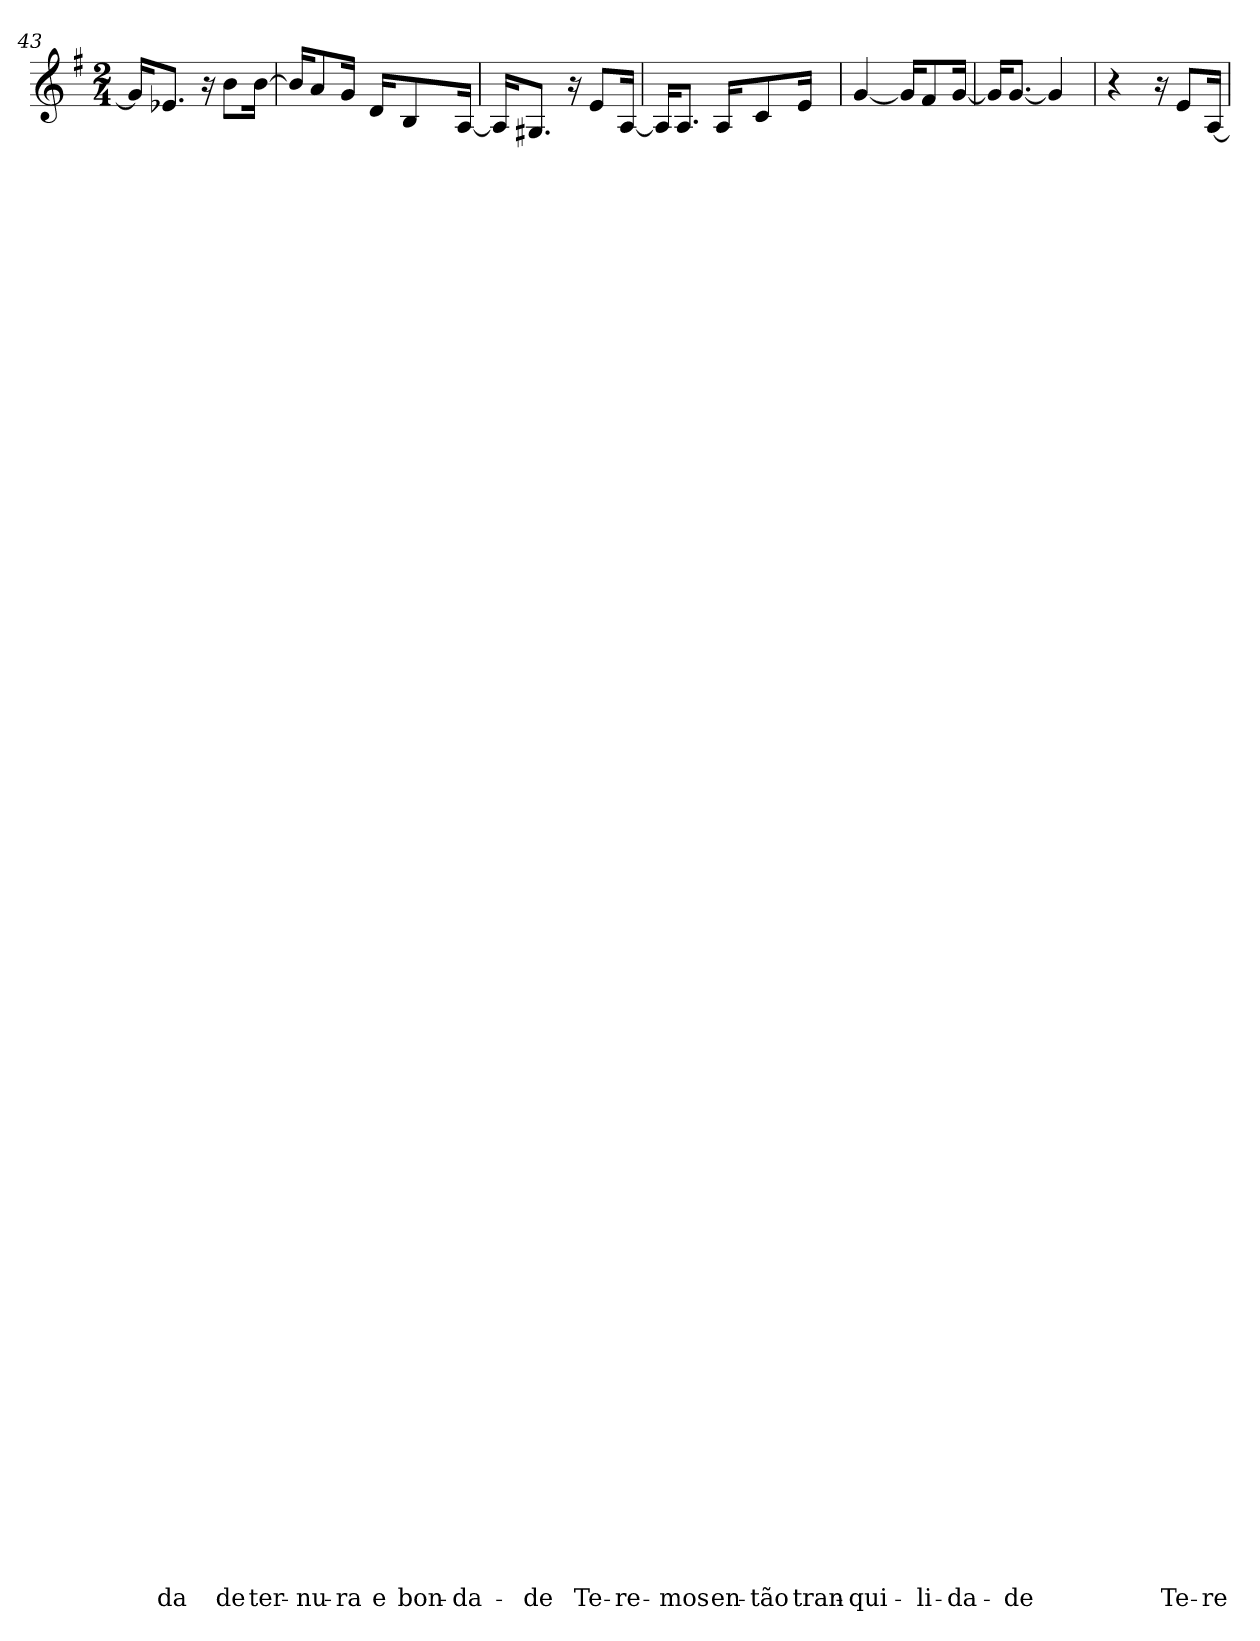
**kern	**text	**text	**text	**text	**text	**text	**text	**text	**text	**text	**text	**text	**text	**text	**text	**text	**text	**text	**text	**text	**text	**text	**text	**text	**text	**text	**text	**text	**text	**text	**text	**text	**text	**text	**text	**text	**text	**text	**text	**text	**text	**text	**text	**text	**text	**text	**text	**text	**text	**text	**text	**text	**text	**text	**text	**text	**text	**text	**text	**text	**text
*part1	*part1	*part1	*part1	*part1	*part1	*part1	*part1	*part1	*part1	*part1	*part1	*part1	*part1	*part1	*part1	*part1	*part1	*part1	*part1	*part1	*part1	*part1	*part1	*part1	*part1	*part1	*part1	*part1	*part1	*part1	*part1	*part1	*part1	*part1	*part1	*part1	*part1	*part1	*part1	*part1	*part1	*part1	*part1	*part1	*part1	*part1	*part1	*part1	*part1	*part1	*part1	*part1	*part1	*part1	*part1	*part1	*part1	*part1	*part1	*part1	*part1
*staff1	*staff1	*staff1	*staff1	*staff1	*staff1	*staff1	*staff1	*staff1	*staff1	*staff1	*staff1	*staff1	*staff1	*staff1	*staff1	*staff1	*staff1	*staff1	*staff1	*staff1	*staff1	*staff1	*staff1	*staff1	*staff1	*staff1	*staff1	*staff1	*staff1	*staff1	*staff1	*staff1	*staff1	*staff1	*staff1	*staff1	*staff1	*staff1	*staff1	*staff1	*staff1	*staff1	*staff1	*staff1	*staff1	*staff1	*staff1	*staff1	*staff1	*staff1	*staff1	*staff1	*staff1	*staff1	*staff1	*staff1	*staff1	*staff1	*staff1	*staff1	*staff1
!!LO:LB:g=z
*clefG2	*	*	*	*	*	*	*	*	*	*	*	*	*	*	*	*	*	*	*	*	*	*	*	*	*	*	*	*	*	*	*	*	*	*	*	*	*	*	*	*	*	*	*	*	*	*	*	*	*	*	*	*	*	*	*	*	*	*	*	*	*
*k[f#]	*	*	*	*	*	*	*	*	*	*	*	*	*	*	*	*	*	*	*	*	*	*	*	*	*	*	*	*	*	*	*	*	*	*	*	*	*	*	*	*	*	*	*	*	*	*	*	*	*	*	*	*	*	*	*	*	*	*	*	*	*
*G:	*	*	*	*	*	*	*	*	*	*	*	*	*	*	*	*	*	*	*	*	*	*	*	*	*	*	*	*	*	*	*	*	*	*	*	*	*	*	*	*	*	*	*	*	*	*	*	*	*	*	*	*	*	*	*	*	*	*	*	*	*
*M2/4	*	*	*	*	*	*	*	*	*	*	*	*	*	*	*	*	*	*	*	*	*	*	*	*	*	*	*	*	*	*	*	*	*	*	*	*	*	*	*	*	*	*	*	*	*	*	*	*	*	*	*	*	*	*	*	*	*	*	*	*	*
=43	=43	=43	=43	=43	=43	=43	=43	=43	=43	=43	=43	=43	=43	=43	=43	=43	=43	=43	=43	=43	=43	=43	=43	=43	=43	=43	=43	=43	=43	=43	=43	=43	=43	=43	=43	=43	=43	=43	=43	=43	=43	=43	=43	=43	=43	=43	=43	=43	=43	=43	=43	=43	=43	=43	=43	=43	=43	=43	=43	=43	=43
16g/KL]	.	.	.	.	.	.	.	.	.	.	.	.	.	.	.	.	.	.	.	.	.	.	.	.	.	.	.	.	.	.	.	.	.	.	.	.	.	.	.	.	.	.	.	.	.	.	.	.	.	.	.	.	.	.	.	.	.	.	.	.	.
!	!	!	!	!	!	!	!	!	!	!	!	!	!	!	!	!	!	!	!	!	!	!	!	!	!	!	!	!	!	!	!	!	!	!	!	!	!	!	!	!	!	!	!	!	!	!	!	!	!	!	!	!	!	!	!	!	!	!	!	!	!LO:LY:b
8.e-X/J	.	.	.	.	.	.	.	.	.	.	.	.	.	.	.	.	.	.	.	.	.	.	.	.	.	.	.	.	.	.	.	.	.	.	.	.	.	.	.	.	.	.	.	.	.	.	.	.	.	.	.	.	.	.	.	.	.	.	.	.	-da
16r	.	.	.	.	.	.	.	.	.	.	.	.	.	.	.	.	.	.	.	.	.	.	.	.	.	.	.	.	.	.	.	.	.	.	.	.	.	.	.	.	.	.	.	.	.	.	.	.	.	.	.	.	.	.	.	.	.	.	.	.	.
!	!	!	!	!	!	!	!	!	!	!	!	!	!	!	!	!	!	!	!	!	!	!	!	!	!	!	!	!	!	!	!	!	!	!	!	!	!	!	!	!	!	!	!	!	!	!	!	!	!	!	!	!	!	!	!	!	!	!	!	!	!LO:LY:b
8b\L	.	.	.	.	.	.	.	.	.	.	.	.	.	.	.	.	.	.	.	.	.	.	.	.	.	.	.	.	.	.	.	.	.	.	.	.	.	.	.	.	.	.	.	.	.	.	.	.	.	.	.	.	.	.	.	.	.	.	.	.	de
!	!	!	!	!	!	!	!	!	!	!	!	!	!	!	!	!	!	!	!	!	!	!	!	!	!	!	!	!	!	!	!	!	!	!	!	!	!	!	!	!	!	!	!	!	!	!	!	!	!	!	!	!	!	!	!	!	!	!	!	!	!LO:LY:b
[16b\Jk	.	.	.	.	.	.	.	.	.	.	.	.	.	.	.	.	.	.	.	.	.	.	.	.	.	.	.	.	.	.	.	.	.	.	.	.	.	.	.	.	.	.	.	.	.	.	.	.	.	.	.	.	.	.	.	.	.	.	.	.	ter-
=44	=44	=44	=44	=44	=44	=44	=44	=44	=44	=44	=44	=44	=44	=44	=44	=44	=44	=44	=44	=44	=44	=44	=44	=44	=44	=44	=44	=44	=44	=44	=44	=44	=44	=44	=44	=44	=44	=44	=44	=44	=44	=44	=44	=44	=44	=44	=44	=44	=44	=44	=44	=44	=44	=44	=44	=44	=44	=44	=44	=44	=44
16b/KL]	.	.	.	.	.	.	.	.	.	.	.	.	.	.	.	.	.	.	.	.	.	.	.	.	.	.	.	.	.	.	.	.	.	.	.	.	.	.	.	.	.	.	.	.	.	.	.	.	.	.	.	.	.	.	.	.	.	.	.	.	.
!	!	!	!	!	!	!	!	!	!	!	!	!	!	!	!	!	!	!	!	!	!	!	!	!	!	!	!	!	!	!	!	!	!	!	!	!	!	!	!	!	!	!	!	!	!	!	!	!	!	!	!	!	!	!	!	!	!	!	!	!	!LO:LY:b
8a/	.	.	.	.	.	.	.	.	.	.	.	.	.	.	.	.	.	.	.	.	.	.	.	.	.	.	.	.	.	.	.	.	.	.	.	.	.	.	.	.	.	.	.	.	.	.	.	.	.	.	.	.	.	.	.	.	.	.	.	.	-nu-
!	!	!	!	!	!	!	!	!	!	!	!	!	!	!	!	!	!	!	!	!	!	!	!	!	!	!	!	!	!	!	!	!	!	!	!	!	!	!	!	!	!	!	!	!	!	!	!	!	!	!	!	!	!	!	!	!	!	!	!	!	!LO:LY:b
16g/Jk	.	.	.	.	.	.	.	.	.	.	.	.	.	.	.	.	.	.	.	.	.	.	.	.	.	.	.	.	.	.	.	.	.	.	.	.	.	.	.	.	.	.	.	.	.	.	.	.	.	.	.	.	.	.	.	.	.	.	.	.	-ra
!	!	!	!	!	!	!	!	!	!	!	!	!	!	!	!	!	!	!	!	!	!	!	!	!	!	!	!	!	!	!	!	!	!	!	!	!	!	!	!	!	!	!	!	!	!	!	!	!	!	!	!	!	!	!	!	!	!	!	!	!	!LO:LY:b
16d/KL	.	.	.	.	.	.	.	.	.	.	.	.	.	.	.	.	.	.	.	.	.	.	.	.	.	.	.	.	.	.	.	.	.	.	.	.	.	.	.	.	.	.	.	.	.	.	.	.	.	.	.	.	.	.	.	.	.	.	.	.	e
!	!	!	!	!	!	!	!	!	!	!	!	!	!	!	!	!	!	!	!	!	!	!	!	!	!	!	!	!	!	!	!	!	!	!	!	!	!	!	!	!	!	!	!	!	!	!	!	!	!	!	!	!	!	!	!	!	!	!	!	!	!LO:LY:b
8B/	.	.	.	.	.	.	.	.	.	.	.	.	.	.	.	.	.	.	.	.	.	.	.	.	.	.	.	.	.	.	.	.	.	.	.	.	.	.	.	.	.	.	.	.	.	.	.	.	.	.	.	.	.	.	.	.	.	.	.	.	bon-
!	!	!	!	!	!	!	!	!	!	!	!	!	!	!	!	!	!	!	!	!	!	!	!	!	!	!	!	!	!	!	!	!	!	!	!	!	!	!	!	!	!	!	!	!	!	!	!	!	!	!	!	!	!	!	!	!	!	!	!	!	!LO:LY:b
[16A/Jk	.	.	.	.	.	.	.	.	.	.	.	.	.	.	.	.	.	.	.	.	.	.	.	.	.	.	.	.	.	.	.	.	.	.	.	.	.	.	.	.	.	.	.	.	.	.	.	.	.	.	.	.	.	.	.	.	.	.	.	.	-da-
=45	=45	=45	=45	=45	=45	=45	=45	=45	=45	=45	=45	=45	=45	=45	=45	=45	=45	=45	=45	=45	=45	=45	=45	=45	=45	=45	=45	=45	=45	=45	=45	=45	=45	=45	=45	=45	=45	=45	=45	=45	=45	=45	=45	=45	=45	=45	=45	=45	=45	=45	=45	=45	=45	=45	=45	=45	=45	=45	=45	=45	=45
16A/KL]	.	.	.	.	.	.	.	.	.	.	.	.	.	.	.	.	.	.	.	.	.	.	.	.	.	.	.	.	.	.	.	.	.	.	.	.	.	.	.	.	.	.	.	.	.	.	.	.	.	.	.	.	.	.	.	.	.	.	.	.	.
!	!	!	!	!	!	!	!	!	!	!	!	!	!	!	!	!	!	!	!	!	!	!	!	!	!	!	!	!	!	!	!	!	!	!	!	!	!	!	!	!	!	!	!	!	!	!	!	!	!	!	!	!	!	!	!	!	!	!	!	!	!LO:LY:b
8.G#X/J	.	.	.	.	.	.	.	.	.	.	.	.	.	.	.	.	.	.	.	.	.	.	.	.	.	.	.	.	.	.	.	.	.	.	.	.	.	.	.	.	.	.	.	.	.	.	.	.	.	.	.	.	.	.	.	.	.	.	.	.	-de
16r	.	.	.	.	.	.	.	.	.	.	.	.	.	.	.	.	.	.	.	.	.	.	.	.	.	.	.	.	.	.	.	.	.	.	.	.	.	.	.	.	.	.	.	.	.	.	.	.	.	.	.	.	.	.	.	.	.	.	.	.	.
!	!	!	!	!	!	!	!	!	!	!	!	!	!	!	!	!	!	!	!	!	!	!	!	!	!	!	!	!	!	!	!	!	!	!	!	!	!	!	!	!	!	!	!	!	!	!	!	!	!	!	!	!	!	!	!	!	!	!	!	!	!LO:LY:b
8e/L	.	.	.	.	.	.	.	.	.	.	.	.	.	.	.	.	.	.	.	.	.	.	.	.	.	.	.	.	.	.	.	.	.	.	.	.	.	.	.	.	.	.	.	.	.	.	.	.	.	.	.	.	.	.	.	.	.	.	.	.	Te-
!	!	!	!	!	!	!	!	!	!	!	!	!	!	!	!	!	!	!	!	!	!	!	!	!	!	!	!	!	!	!	!	!	!	!	!	!	!	!	!	!	!	!	!	!	!	!	!	!	!	!	!	!	!	!	!	!	!	!	!	!	!LO:LY:b
[16A/Jk	.	.	.	.	.	.	.	.	.	.	.	.	.	.	.	.	.	.	.	.	.	.	.	.	.	.	.	.	.	.	.	.	.	.	.	.	.	.	.	.	.	.	.	.	.	.	.	.	.	.	.	.	.	.	.	.	.	.	.	.	-re-
=46	=46	=46	=46	=46	=46	=46	=46	=46	=46	=46	=46	=46	=46	=46	=46	=46	=46	=46	=46	=46	=46	=46	=46	=46	=46	=46	=46	=46	=46	=46	=46	=46	=46	=46	=46	=46	=46	=46	=46	=46	=46	=46	=46	=46	=46	=46	=46	=46	=46	=46	=46	=46	=46	=46	=46	=46	=46	=46	=46	=46	=46
16A/KL]	.	.	.	.	.	.	.	.	.	.	.	.	.	.	.	.	.	.	.	.	.	.	.	.	.	.	.	.	.	.	.	.	.	.	.	.	.	.	.	.	.	.	.	.	.	.	.	.	.	.	.	.	.	.	.	.	.	.	.	.	.
!	!	!	!	!	!	!	!	!	!	!	!	!	!	!	!	!	!	!	!	!	!	!	!	!	!	!	!	!	!	!	!	!	!	!	!	!	!	!	!	!	!	!	!	!	!	!	!	!	!	!	!	!	!	!	!	!	!	!	!	!	!LO:LY:b
8.A/J	.	.	.	.	.	.	.	.	.	.	.	.	.	.	.	.	.	.	.	.	.	.	.	.	.	.	.	.	.	.	.	.	.	.	.	.	.	.	.	.	.	.	.	.	.	.	.	.	.	.	.	.	.	.	.	.	.	.	.	.	-mos
!	!	!	!	!	!	!	!	!	!	!	!	!	!	!	!	!	!	!	!	!	!	!	!	!	!	!	!	!	!	!	!	!	!	!	!	!	!	!	!	!	!	!	!	!	!	!	!	!	!	!	!	!	!	!	!	!	!	!	!	!	!LO:LY:b
16A/KL	.	.	.	.	.	.	.	.	.	.	.	.	.	.	.	.	.	.	.	.	.	.	.	.	.	.	.	.	.	.	.	.	.	.	.	.	.	.	.	.	.	.	.	.	.	.	.	.	.	.	.	.	.	.	.	.	.	.	.	.	en-
!	!	!	!	!	!	!	!	!	!	!	!	!	!	!	!	!	!	!	!	!	!	!	!	!	!	!	!	!	!	!	!	!	!	!	!	!	!	!	!	!	!	!	!	!	!	!	!	!	!	!	!	!	!	!	!	!	!	!	!	!	!LO:LY:b
8c/	.	.	.	.	.	.	.	.	.	.	.	.	.	.	.	.	.	.	.	.	.	.	.	.	.	.	.	.	.	.	.	.	.	.	.	.	.	.	.	.	.	.	.	.	.	.	.	.	.	.	.	.	.	.	.	.	.	.	.	.	-tão
!	!	!	!	!	!	!	!	!	!	!	!	!	!	!	!	!	!	!	!	!	!	!	!	!	!	!	!	!	!	!	!	!	!	!	!	!	!	!	!	!	!	!	!	!	!	!	!	!	!	!	!	!	!	!	!	!	!	!	!	!	!LO:LY:b
16e/Jk	.	.	.	.	.	.	.	.	.	.	.	.	.	.	.	.	.	.	.	.	.	.	.	.	.	.	.	.	.	.	.	.	.	.	.	.	.	.	.	.	.	.	.	.	.	.	.	.	.	.	.	.	.	.	.	.	.	.	.	.	tran-
=47	=47	=47	=47	=47	=47	=47	=47	=47	=47	=47	=47	=47	=47	=47	=47	=47	=47	=47	=47	=47	=47	=47	=47	=47	=47	=47	=47	=47	=47	=47	=47	=47	=47	=47	=47	=47	=47	=47	=47	=47	=47	=47	=47	=47	=47	=47	=47	=47	=47	=47	=47	=47	=47	=47	=47	=47	=47	=47	=47	=47	=47
!	!	!	!	!	!	!	!	!	!	!	!	!	!	!	!	!	!	!	!	!	!	!	!	!	!	!	!	!	!	!	!	!	!	!	!	!	!	!	!	!	!	!	!	!	!	!	!	!	!	!	!	!	!	!	!	!	!	!	!	!	!LO:LY:b
[4g/	.	.	.	.	.	.	.	.	.	.	.	.	.	.	.	.	.	.	.	.	.	.	.	.	.	.	.	.	.	.	.	.	.	.	.	.	.	.	.	.	.	.	.	.	.	.	.	.	.	.	.	.	.	.	.	.	.	.	.	.	-qui-
16g/KL]	.	.	.	.	.	.	.	.	.	.	.	.	.	.	.	.	.	.	.	.	.	.	.	.	.	.	.	.	.	.	.	.	.	.	.	.	.	.	.	.	.	.	.	.	.	.	.	.	.	.	.	.	.	.	.	.	.	.	.	.	.
!	!	!	!	!	!	!	!	!	!	!	!	!	!	!	!	!	!	!	!	!	!	!	!	!	!	!	!	!	!	!	!	!	!	!	!	!	!	!	!	!	!	!	!	!	!	!	!	!	!	!	!	!	!	!	!	!	!	!	!	!	!LO:LY:b
8f#/	.	.	.	.	.	.	.	.	.	.	.	.	.	.	.	.	.	.	.	.	.	.	.	.	.	.	.	.	.	.	.	.	.	.	.	.	.	.	.	.	.	.	.	.	.	.	.	.	.	.	.	.	.	.	.	.	.	.	.	.	-li-
!	!	!	!	!	!	!	!	!	!	!	!	!	!	!	!	!	!	!	!	!	!	!	!	!	!	!	!	!	!	!	!	!	!	!	!	!	!	!	!	!	!	!	!	!	!	!	!	!	!	!	!	!	!	!	!	!	!	!	!	!	!LO:LY:b
[16g/Jk	.	.	.	.	.	.	.	.	.	.	.	.	.	.	.	.	.	.	.	.	.	.	.	.	.	.	.	.	.	.	.	.	.	.	.	.	.	.	.	.	.	.	.	.	.	.	.	.	.	.	.	.	.	.	.	.	.	.	.	.	-da-
=48	=48	=48	=48	=48	=48	=48	=48	=48	=48	=48	=48	=48	=48	=48	=48	=48	=48	=48	=48	=48	=48	=48	=48	=48	=48	=48	=48	=48	=48	=48	=48	=48	=48	=48	=48	=48	=48	=48	=48	=48	=48	=48	=48	=48	=48	=48	=48	=48	=48	=48	=48	=48	=48	=48	=48	=48	=48	=48	=48	=48	=48
16g/KL]	.	.	.	.	.	.	.	.	.	.	.	.	.	.	.	.	.	.	.	.	.	.	.	.	.	.	.	.	.	.	.	.	.	.	.	.	.	.	.	.	.	.	.	.	.	.	.	.	.	.	.	.	.	.	.	.	.	.	.	.	.
!	!	!	!	!	!	!	!	!	!	!	!	!	!	!	!	!	!	!	!	!	!	!	!	!	!	!	!	!	!	!	!	!	!	!	!	!	!	!	!	!	!	!	!	!	!	!	!	!	!	!	!	!	!	!	!	!	!	!	!	!	!LO:LY:b
[8.g/J	.	.	.	.	.	.	.	.	.	.	.	.	.	.	.	.	.	.	.	.	.	.	.	.	.	.	.	.	.	.	.	.	.	.	.	.	.	.	.	.	.	.	.	.	.	.	.	.	.	.	.	.	.	.	.	.	.	.	.	.	-de
4g/]	.	.	.	.	.	.	.	.	.	.	.	.	.	.	.	.	.	.	.	.	.	.	.	.	.	.	.	.	.	.	.	.	.	.	.	.	.	.	.	.	.	.	.	.	.	.	.	.	.	.	.	.	.	.	.	.	.	.	.	.	.
!!LO:LB:g=z
=49	=49	=49	=49	=49	=49	=49	=49	=49	=49	=49	=49	=49	=49	=49	=49	=49	=49	=49	=49	=49	=49	=49	=49	=49	=49	=49	=49	=49	=49	=49	=49	=49	=49	=49	=49	=49	=49	=49	=49	=49	=49	=49	=49	=49	=49	=49	=49	=49	=49	=49	=49	=49	=49	=49	=49	=49	=49	=49	=49	=49	=49
4r	.	.	.	.	.	.	.	.	.	.	.	.	.	.	.	.	.	.	.	.	.	.	.	.	.	.	.	.	.	.	.	.	.	.	.	.	.	.	.	.	.	.	.	.	.	.	.	.	.	.	.	.	.	.	.	.	.	.	.	.	.
16r	.	.	.	.	.	.	.	.	.	.	.	.	.	.	.	.	.	.	.	.	.	.	.	.	.	.	.	.	.	.	.	.	.	.	.	.	.	.	.	.	.	.	.	.	.	.	.	.	.	.	.	.	.	.	.	.	.	.	.	.	.
!	!	!	!	!	!	!	!	!	!	!	!	!	!	!	!	!	!	!	!	!	!	!	!	!	!	!	!	!	!	!	!	!	!	!	!	!	!	!	!	!	!	!	!	!	!	!	!	!	!	!	!	!	!	!	!	!	!	!	!	!	!LO:LY:b
8e/L	.	.	.	.	.	.	.	.	.	.	.	.	.	.	.	.	.	.	.	.	.	.	.	.	.	.	.	.	.	.	.	.	.	.	.	.	.	.	.	.	.	.	.	.	.	.	.	.	.	.	.	.	.	.	.	.	.	.	.	.	Te-
!	!	!	!	!	!	!	!	!	!	!	!	!	!	!	!	!	!	!	!	!	!	!	!	!	!	!	!	!	!	!	!	!	!	!	!	!	!	!	!	!	!	!	!	!	!	!	!	!	!	!	!	!	!	!	!	!	!	!	!	!	!LO:LY:b
[16A/Jk	.	.	.	.	.	.	.	.	.	.	.	.	.	.	.	.	.	.	.	.	.	.	.	.	.	.	.	.	.	.	.	.	.	.	.	.	.	.	.	.	.	.	.	.	.	.	.	.	.	.	.	.	.	.	.	.	.	.	.	.	-re-
=	=	=	=	=	=	=	=	=	=	=	=	=	=	=	=	=	=	=	=	=	=	=	=	=	=	=	=	=	=	=	=	=	=	=	=	=	=	=	=	=	=	=	=	=	=	=	=	=	=	=	=	=	=	=	=	=	=	=	=	=	=
*-	*-	*-	*-	*-	*-	*-	*-	*-	*-	*-	*-	*-	*-	*-	*-	*-	*-	*-	*-	*-	*-	*-	*-	*-	*-	*-	*-	*-	*-	*-	*-	*-	*-	*-	*-	*-	*-	*-	*-	*-	*-	*-	*-	*-	*-	*-	*-	*-	*-	*-	*-	*-	*-	*-	*-	*-	*-	*-	*-	*-	*-
